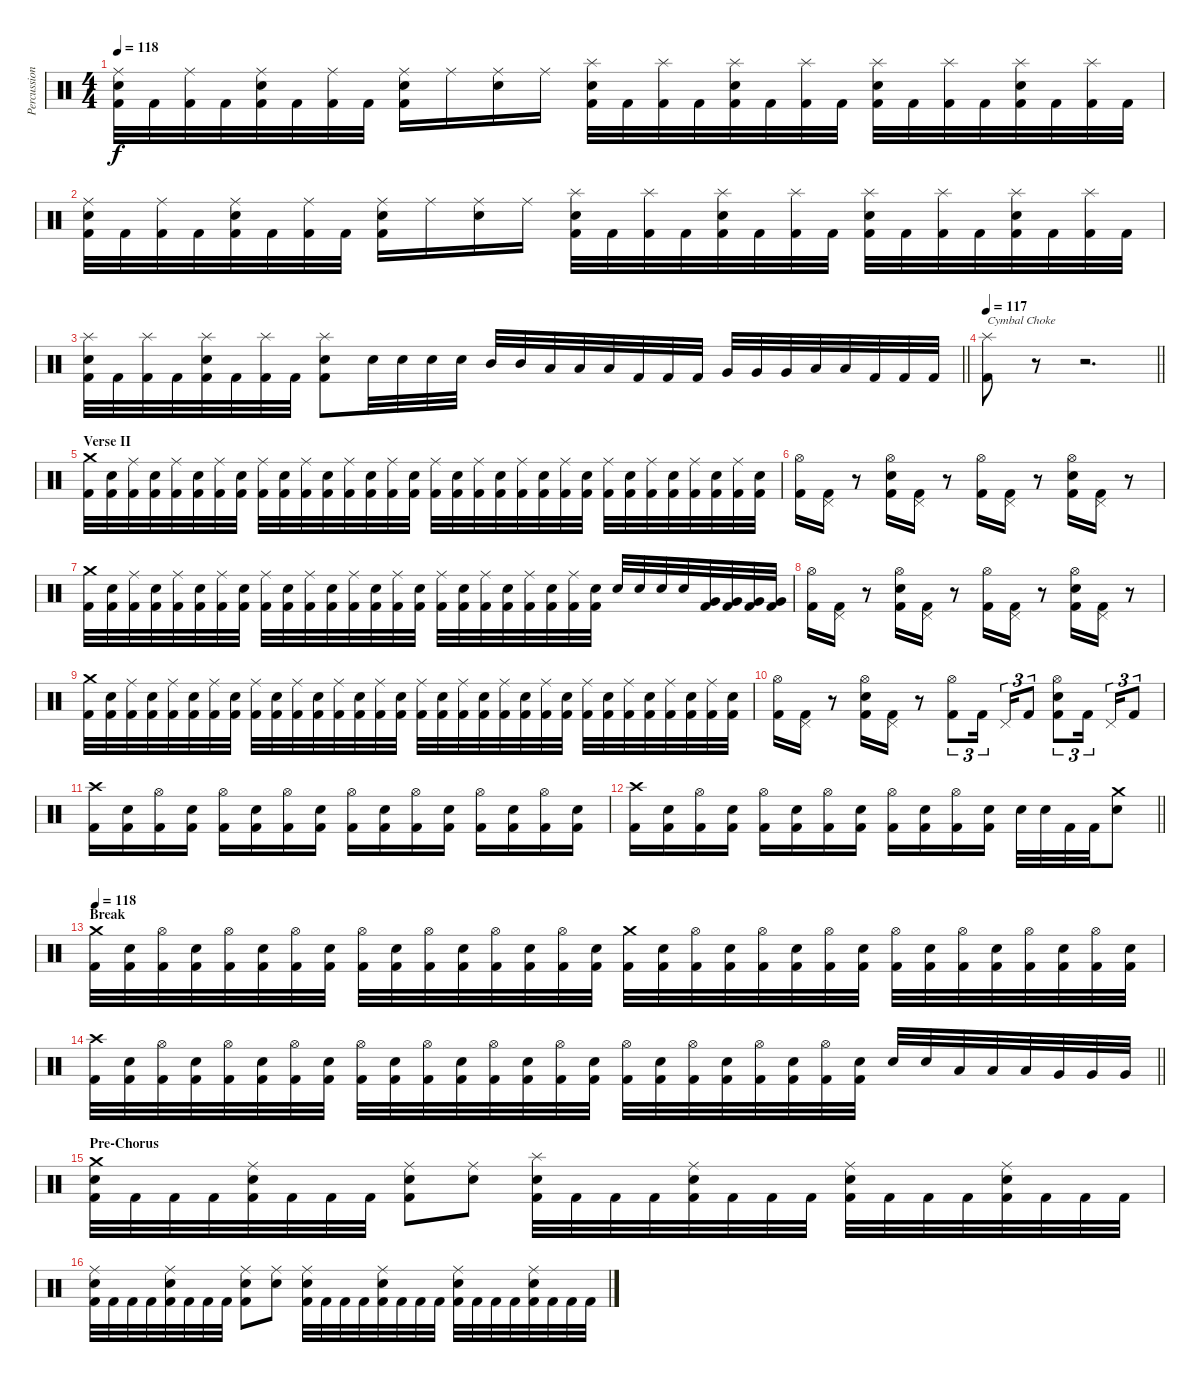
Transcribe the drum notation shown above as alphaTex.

\track ("Percussion" "Percussion") {instrument percussion}
\staff {score}
\articulation defaults
\ts (4 4)
\tempo 118
\clef neutral
\ks c
("Ride (middle)" "Electric Snare (hit)" "Kick (hit) 2").32{dy f} "Kick (hit) 2".32 ("Ride (middle)" "Kick (hit) 2").32 "Kick (hit) 2".32 ("Ride (middle)" "Electric Snare (hit)" "Kick (hit) 2").32 "Kick (hit) 2".32 ("Ride (middle)" "Kick (hit) 2").32 "Kick (hit) 2".32 ("Ride (middle)" "Electric Snare (hit)" "Kick (hit) 2").16 "Ride (middle)".16 ("Ride (middle)" "Electric Snare (hit)").16 "Ride (middle)".16 ("Splash (hit)" "Electric Snare (hit)" "Kick (hit) 2").32 "Kick (hit) 2".32 ("Splash (hit)" "Kick (hit) 2").32 "Kick (hit) 2".32 ("Splash (hit)" "Electric Snare (hit)" "Kick (hit) 2").32 "Kick (hit) 2".32 ("Splash (hit)" "Kick (hit) 2").32 "Kick (hit) 2".32 ("Splash (hit)" "Electric Snare (hit)" "Kick (hit) 2").32 "Kick (hit) 2".32 ("Splash (hit)" "Kick (hit) 2").32 "Kick (hit) 2".32 ("Splash (hit)" "Electric Snare (hit)" "Kick (hit) 2").32 "Kick (hit) 2".32 ("Splash (hit)" "Kick (hit) 2").32 "Kick (hit) 2".32 |
("Ride (middle)" "Electric Snare (hit)" "Kick (hit) 2").32 "Kick (hit) 2".32 ("Ride (middle)" "Kick (hit) 2").32 "Kick (hit) 2".32 ("Ride (middle)" "Electric Snare (hit)" "Kick (hit) 2").32 "Kick (hit) 2".32 ("Ride (middle)" "Kick (hit) 2").32 "Kick (hit) 2".32 ("Ride (middle)" "Electric Snare (hit)" "Kick (hit) 2").16 "Ride (middle)".16 ("Ride (middle)" "Electric Snare (hit)").16 "Ride (middle)".16 ("Splash (hit)" "Electric Snare (hit)" "Kick (hit) 2").32 "Kick (hit) 2".32 ("Splash (hit)" "Kick (hit) 2").32 "Kick (hit) 2".32 ("Splash (hit)" "Electric Snare (hit)" "Kick (hit) 2").32 "Kick (hit) 2".32 ("Splash (hit)" "Kick (hit) 2").32 "Kick (hit) 2".32 ("Splash (hit)" "Electric Snare (hit)" "Kick (hit) 2").32 "Kick (hit) 2".32 ("Splash (hit)" "Kick (hit) 2").32 "Kick (hit) 2".32 ("Splash (hit)" "Electric Snare (hit)" "Kick (hit) 2").32 "Kick (hit) 2".32 ("Splash (hit)" "Kick (hit) 2").32 "Kick (hit) 2".32 |
\barLineRight lightlight
("Splash (hit)" "Electric Snare (hit)" "Kick (hit) 2").32 "Kick (hit) 2".32 ("Splash (hit)" "Kick (hit) 2").32 "Kick (hit) 2".32 ("Splash (hit)" "Electric Snare (hit)" "Kick (hit) 2").32 "Kick (hit) 2".32 ("Splash (hit)" "Kick (hit) 2").32 "Kick (hit) 2".32 ("Splash (hit)" "Electric Snare (hit)" "Kick (hit) 2").8 "Electric Snare (hit)".32 "Electric Snare (hit)".32 "Electric Snare (hit)".32 "Electric Snare (hit)".32 "Mid Tom (hit)".32 "Mid Tom (hit)".32 "Low Tom (hit)".32 "Low Tom (hit)".32 "Low Tom (hit)".32 "Kick (hit) 2".32 "Kick (hit) 2".32 "Kick (hit) 2".32 "Very Low Tom (hit)".32 "Very Low Tom (hit)".32 "Very Low Tom (hit)".32 "Low Floor Tom (hit)".32 "Low Floor Tom (hit)".32 "Kick (hit) 2".32 "Kick (hit) 2".32 "Kick (hit) 2".32 |
\tempo 117
\barLineRight lightlight
("Splash (hit)" "Kick (hit) 2").8{txt "Cymbal Choke"} r.8{volume 0} r.2{d} |
\section ("" "Verse II")
("Crash medium (hit)" "Kick (hit) 2").32{volume 13} ("Electric Snare (hit)" "Kick (hit) 2").32 ("Ride (middle)" "Kick (hit) 2").32 ("Electric Snare (hit)" "Kick (hit) 2").32 ("Ride (middle)" "Kick (hit) 2").32 ("Electric Snare (hit)" "Kick (hit) 2").32 ("Ride (middle)" "Kick (hit) 2").32 ("Electric Snare (hit)" "Kick (hit) 2").32 ("Ride (middle)" "Kick (hit) 2").32 ("Electric Snare (hit)" "Kick (hit) 2").32 ("Ride (middle)" "Kick (hit) 2").32 ("Electric Snare (hit)" "Kick (hit) 2").32 ("Ride (middle)" "Kick (hit) 2").32 ("Electric Snare (hit)" "Kick (hit) 2").32 ("Ride (middle)" "Kick (hit) 2").32 ("Electric Snare (hit)" "Kick (hit) 2").32 ("Ride (middle)" "Kick (hit) 2").32 ("Electric Snare (hit)" "Kick (hit) 2").32 ("Ride (middle)" "Kick (hit) 2").32 ("Electric Snare (hit)" "Kick (hit) 2").32 ("Ride (middle)" "Kick (hit) 2").32 ("Electric Snare (hit)" "Kick (hit) 2").32 ("Ride (middle)" "Kick (hit) 2").32 ("Electric Snare (hit)" "Kick (hit) 2").32 ("Ride (middle)" "Kick (hit) 2").32 ("Electric Snare (hit)" "Kick (hit) 2").32 ("Ride (middle)" "Kick (hit) 2").32 ("Electric Snare (hit)" "Kick (hit) 2").32 ("Ride (middle)" "Kick (hit) 2").32 ("Electric Snare (hit)" "Kick (hit) 2").32 ("Ride (middle)" "Kick (hit) 2").32 ("Electric Snare (hit)" "Kick (hit) 2").32 |
("Hi-Hat (open)" "Kick (hit) 2").16 ("Pedal Hi-Hat (hit)" "Kick (hit) 2").16 r.8 ("Hi-Hat (open)" "Electric Snare (hit)" "Kick (hit) 2").16 ("Pedal Hi-Hat (hit)" "Kick (hit) 2").16 r.8 ("Hi-Hat (open)" "Kick (hit) 2").16 ("Pedal Hi-Hat (hit)" "Kick (hit) 2").16 r.8 ("Hi-Hat (open)" "Electric Snare (hit)" "Kick (hit) 2").16 ("Pedal Hi-Hat (hit)" "Kick (hit) 2").16 r.8 |
("Crash medium (hit)" "Kick (hit) 2").32 ("Electric Snare (hit)" "Kick (hit) 2").32 ("Ride (middle)" "Kick (hit) 2").32 ("Electric Snare (hit)" "Kick (hit) 2").32 ("Ride (middle)" "Kick (hit) 2").32 ("Electric Snare (hit)" "Kick (hit) 2").32 ("Ride (middle)" "Kick (hit) 2").32 ("Electric Snare (hit)" "Kick (hit) 2").32 ("Ride (middle)" "Kick (hit) 2").32 ("Electric Snare (hit)" "Kick (hit) 2").32 ("Ride (middle)" "Kick (hit) 2").32 ("Electric Snare (hit)" "Kick (hit) 2").32 ("Ride (middle)" "Kick (hit) 2").32 ("Electric Snare (hit)" "Kick (hit) 2").32 ("Ride (middle)" "Kick (hit) 2").32 ("Electric Snare (hit)" "Kick (hit) 2").32 ("Ride (middle)" "Kick (hit) 2").32 ("Electric Snare (hit)" "Kick (hit) 2").32 ("Ride (middle)" "Kick (hit) 2").32 ("Electric Snare (hit)" "Kick (hit) 2").32 ("Ride (middle)" "Kick (hit) 2").32 ("Electric Snare (hit)" "Kick (hit) 2").32 ("Ride (middle)" "Kick (hit) 2").32 ("Electric Snare (hit)" "Kick (hit) 2").32 "Electric Snare (hit)".32 "Electric Snare (hit)".32 "Electric Snare (hit)".32 "Electric Snare (hit)".32 ("Very Low Tom (hit)" "Kick (hit) 2").32 ("Very Low Tom (hit)" "Kick (hit) 2").32 ("Very Low Tom (hit)" "Kick (hit) 2").32 ("Very Low Tom (hit)" "Kick (hit) 2").32 |
("Hi-Hat (open)" "Kick (hit) 2").16 ("Pedal Hi-Hat (hit)" "Kick (hit) 2").16 r.8 ("Hi-Hat (open)" "Electric Snare (hit)" "Kick (hit) 2").16 ("Pedal Hi-Hat (hit)" "Kick (hit) 2").16 r.8 ("Hi-Hat (open)" "Kick (hit) 2").16 ("Pedal Hi-Hat (hit)" "Kick (hit) 2").16 r.8 ("Hi-Hat (open)" "Electric Snare (hit)" "Kick (hit) 2").16 ("Pedal Hi-Hat (hit)" "Kick (hit) 2").16 r.8 |
("Crash medium (hit)" "Kick (hit) 2").32 ("Electric Snare (hit)" "Kick (hit) 2").32 ("Ride (middle)" "Kick (hit) 2").32 ("Electric Snare (hit)" "Kick (hit) 2").32 ("Ride (middle)" "Kick (hit) 2").32 ("Electric Snare (hit)" "Kick (hit) 2").32 ("Ride (middle)" "Kick (hit) 2").32 ("Electric Snare (hit)" "Kick (hit) 2").32 ("Ride (middle)" "Kick (hit) 2").32 ("Electric Snare (hit)" "Kick (hit) 2").32 ("Ride (middle)" "Kick (hit) 2").32 ("Electric Snare (hit)" "Kick (hit) 2").32 ("Ride (middle)" "Kick (hit) 2").32 ("Electric Snare (hit)" "Kick (hit) 2").32 ("Ride (middle)" "Kick (hit) 2").32 ("Electric Snare (hit)" "Kick (hit) 2").32 ("Ride (middle)" "Kick (hit) 2").32 ("Electric Snare (hit)" "Kick (hit) 2").32 ("Ride (middle)" "Kick (hit) 2").32 ("Electric Snare (hit)" "Kick (hit) 2").32 ("Ride (middle)" "Kick (hit) 2").32 ("Electric Snare (hit)" "Kick (hit) 2").32 ("Ride (middle)" "Kick (hit) 2").32 ("Electric Snare (hit)" "Kick (hit) 2").32 ("Ride (middle)" "Kick (hit) 2").32 ("Electric Snare (hit)" "Kick (hit) 2").32 ("Ride (middle)" "Kick (hit) 2").32 ("Electric Snare (hit)" "Kick (hit) 2").32 ("Ride (middle)" "Kick (hit) 2").32 ("Electric Snare (hit)" "Kick (hit) 2").32 ("Ride (middle)" "Kick (hit) 2").32 ("Electric Snare (hit)" "Kick (hit) 2").32 |
("Hi-Hat (open)" "Kick (hit) 2").16 ("Pedal Hi-Hat (hit)" "Kick (hit) 2").16 r.8 ("Hi-Hat (open)" "Electric Snare (hit)" "Kick (hit) 2").16 ("Pedal Hi-Hat (hit)" "Kick (hit) 2").16 r.8 ("Hi-Hat (open)" "Kick (hit) 2").8{tu (3 2)} "Kick (hit) 2".16{tu (3 2) beam splitsecondary} "Pedal Hi-Hat (hit)".16{tu (3 2)} "Kick (hit) 2".8{tu (3 2)} ("Hi-Hat (open)" "Electric Snare (hit)" "Kick (hit) 2").8{tu (3 2)} "Kick (hit) 2".16{tu (3 2) beam splitsecondary} "Pedal Hi-Hat (hit)".16{tu (3 2)} "Kick (hit) 2".8{tu (3 2)} |
("Crash high (hit)" "Kick (hit) 2").16 ("Electric Snare (hit)" "Kick (hit) 2").16 ("Hi-Hat (open)" "Kick (hit) 2").16 ("Electric Snare (hit)" "Kick (hit) 2").16 ("Hi-Hat (open)" "Kick (hit) 2").16 ("Electric Snare (hit)" "Kick (hit) 2").16 ("Hi-Hat (open)" "Kick (hit) 2").16 ("Electric Snare (hit)" "Kick (hit) 2").16 ("Hi-Hat (open)" "Kick (hit) 2").16 ("Electric Snare (hit)" "Kick (hit) 2").16 ("Hi-Hat (open)" "Kick (hit) 2").16 ("Electric Snare (hit)" "Kick (hit) 2").16 ("Hi-Hat (open)" "Kick (hit) 2").16 ("Electric Snare (hit)" "Kick (hit) 2").16 ("Hi-Hat (open)" "Kick (hit) 2").16 ("Electric Snare (hit)" "Kick (hit) 2").16 |
\barLineRight lightlight
("Crash high (hit)" "Kick (hit) 2").16 ("Electric Snare (hit)" "Kick (hit) 2").16 ("Hi-Hat (open)" "Kick (hit) 2").16 ("Electric Snare (hit)" "Kick (hit) 2").16 ("Hi-Hat (open)" "Kick (hit) 2").16 ("Electric Snare (hit)" "Kick (hit) 2").16 ("Hi-Hat (open)" "Kick (hit) 2").16 ("Electric Snare (hit)" "Kick (hit) 2").16 ("Hi-Hat (open)" "Kick (hit) 2").16 ("Electric Snare (hit)" "Kick (hit) 2").16 ("Hi-Hat (open)" "Kick (hit) 2").16 ("Electric Snare (hit)" "Kick (hit) 2").16 "Electric Snare (hit)".32 "Electric Snare (hit)".32 "Kick (hit) 2".32 "Kick (hit) 2".32 ("Crash medium (hit)" "Electric Snare (hit)").8 |
\section ("" "Break")
\tempo 118
("Crash medium (hit)" "Kick (hit) 2").32 ("Electric Snare (hit)" "Kick (hit) 2").32 ("Hi-Hat (open)" "Kick (hit) 2").32 ("Electric Snare (hit)" "Kick (hit) 2").32 ("Hi-Hat (open)" "Kick (hit) 2").32 ("Electric Snare (hit)" "Kick (hit) 2").32 ("Hi-Hat (open)" "Kick (hit) 2").32 ("Electric Snare (hit)" "Kick (hit) 2").32 ("Hi-Hat (open)" "Kick (hit) 2").32 ("Electric Snare (hit)" "Kick (hit) 2").32 ("Hi-Hat (open)" "Kick (hit) 2").32 ("Electric Snare (hit)" "Kick (hit) 2").32 ("Hi-Hat (open)" "Kick (hit) 2").32 ("Electric Snare (hit)" "Kick (hit) 2").32 ("Hi-Hat (open)" "Kick (hit) 2").32 ("Electric Snare (hit)" "Kick (hit) 2").32 ("Crash medium (hit)" "Kick (hit) 2").32 ("Electric Snare (hit)" "Kick (hit) 2").32 ("Hi-Hat (open)" "Kick (hit) 2").32 ("Electric Snare (hit)" "Kick (hit) 2").32 ("Hi-Hat (open)" "Kick (hit) 2").32 ("Electric Snare (hit)" "Kick (hit) 2").32 ("Hi-Hat (open)" "Kick (hit) 2").32 ("Electric Snare (hit)" "Kick (hit) 2").32 ("Hi-Hat (open)" "Kick (hit) 2").32 ("Electric Snare (hit)" "Kick (hit) 2").32 ("Hi-Hat (open)" "Kick (hit) 2").32 ("Electric Snare (hit)" "Kick (hit) 2").32 ("Hi-Hat (open)" "Kick (hit) 2").32 ("Electric Snare (hit)" "Kick (hit) 2").32 ("Hi-Hat (open)" "Kick (hit) 2").32 ("Electric Snare (hit)" "Kick (hit) 2").32 |
\barLineRight lightlight
("Crash high (hit)" "Kick (hit) 2").32 ("Electric Snare (hit)" "Kick (hit) 2").32 ("Hi-Hat (open)" "Kick (hit) 2").32 ("Electric Snare (hit)" "Kick (hit) 2").32 ("Hi-Hat (open)" "Kick (hit) 2").32 ("Electric Snare (hit)" "Kick (hit) 2").32 ("Hi-Hat (open)" "Kick (hit) 2").32 ("Electric Snare (hit)" "Kick (hit) 2").32 ("Hi-Hat (open)" "Kick (hit) 2").32 ("Electric Snare (hit)" "Kick (hit) 2").32 ("Hi-Hat (open)" "Kick (hit) 2").32 ("Electric Snare (hit)" "Kick (hit) 2").32 ("Hi-Hat (open)" "Kick (hit) 2").32 ("Electric Snare (hit)" "Kick (hit) 2").32 ("Hi-Hat (open)" "Kick (hit) 2").32 ("Electric Snare (hit)" "Kick (hit) 2").32 ("Hi-Hat (open)" "Kick (hit) 2").32 ("Electric Snare (hit)" "Kick (hit) 2").32 ("Hi-Hat (open)" "Kick (hit) 2").32 ("Electric Snare (hit)" "Kick (hit) 2").32 ("Hi-Hat (open)" "Kick (hit) 2").32 ("Electric Snare (hit)" "Kick (hit) 2").32 ("Hi-Hat (open)" "Kick (hit) 2").32 ("Electric Snare (hit)" "Kick (hit) 2").32 "Electric Snare (hit)".32 "Electric Snare (hit)".32 "Low Tom (hit)".32 "Low Tom (hit)".32 "Low Tom (hit)".32 "Very Low Tom (hit)".32 "Very Low Tom (hit)".32 "Very Low Tom (hit)".32 |
\section ("" "Pre-Chorus")
("Crash medium (hit)" "Electric Snare (hit)" "Kick (hit) 2").32 "Kick (hit) 2".32 "Kick (hit) 2".32 "Kick (hit) 2".32 ("Ride (middle)" "Electric Snare (hit)" "Kick (hit) 2").32 "Kick (hit) 2".32 "Kick (hit) 2".32 "Kick (hit) 2".32 ("Ride (middle)" "Electric Snare (hit)" "Kick (hit) 2").8 ("Ride (middle)" "Electric Snare (hit)").8 ("Splash (hit)" "Electric Snare (hit)" "Kick (hit) 2").32 "Kick (hit) 2".32 "Kick (hit) 2".32 "Kick (hit) 2".32 ("Ride (middle)" "Electric Snare (hit)" "Kick (hit) 2").32 "Kick (hit) 2".32 "Kick (hit) 2".32 "Kick (hit) 2".32 ("Ride (middle)" "Electric Snare (hit)" "Kick (hit) 2").32 "Kick (hit) 2".32 "Kick (hit) 2".32 "Kick (hit) 2".32 ("Ride (middle)" "Electric Snare (hit)" "Kick (hit) 2").32 "Kick (hit) 2".32 "Kick (hit) 2".32 "Kick (hit) 2".32 |
("Ride (middle)" "Electric Snare (hit)" "Kick (hit) 2").32 "Kick (hit) 2".32 "Kick (hit) 2".32 "Kick (hit) 2".32 ("Ride (middle)" "Electric Snare (hit)" "Kick (hit) 2").32 "Kick (hit) 2".32 "Kick (hit) 2".32 "Kick (hit) 2".32 ("Ride (middle)" "Electric Snare (hit)" "Kick (hit) 2").8 ("Ride (middle)" "Electric Snare (hit)").8 ("Ride (middle)" "Electric Snare (hit)" "Kick (hit) 2").32 "Kick (hit) 2".32 "Kick (hit) 2".32 "Kick (hit) 2".32 ("Ride (middle)" "Electric Snare (hit)" "Kick (hit) 2").32 "Kick (hit) 2".32 "Kick (hit) 2".32 "Kick (hit) 2".32 ("Ride (middle)" "Electric Snare (hit)" "Kick (hit) 2").32 "Kick (hit) 2".32 "Kick (hit) 2".32 "Kick (hit) 2".32 ("Ride (middle)" "Electric Snare (hit)" "Kick (hit) 2").32 "Kick (hit) 2".32 "Kick (hit) 2".32 "Kick (hit) 2".32
